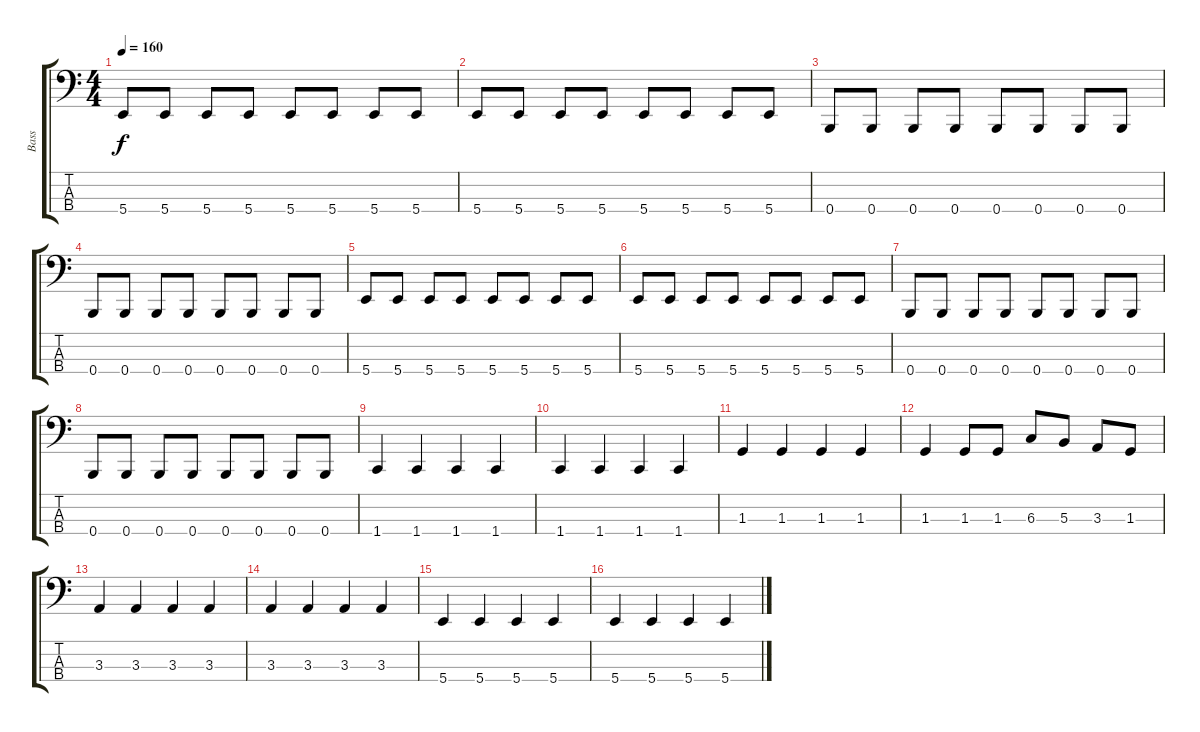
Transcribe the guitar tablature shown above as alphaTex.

\track ("Bass" "Bass") {instrument electricbassfinger}
\staff {score tabs}
\tuning (E2 B1 Gb1 B0) {hide}
\ts (4 4)
\tempo 160
\clef f4
\ks c
5.4.8{dy f} 5.4.8 5.4.8 5.4.8 5.4.8 5.4.8 5.4.8 5.4.8 |
5.4.8 5.4.8 5.4.8 5.4.8 5.4.8 5.4.8 5.4.8 5.4.8 |
0.4.8 0.4.8 0.4.8 0.4.8 0.4.8 0.4.8 0.4.8 0.4.8 |
0.4.8 0.4.8 0.4.8 0.4.8 0.4.8 0.4.8 0.4.8 0.4.8 |
5.4.8 5.4.8 5.4.8 5.4.8 5.4.8 5.4.8 5.4.8 5.4.8 |
5.4.8 5.4.8 5.4.8 5.4.8 5.4.8 5.4.8 5.4.8 5.4.8 |
0.4.8 0.4.8 0.4.8 0.4.8 0.4.8 0.4.8 0.4.8 0.4.8 |
0.4.8 0.4.8 0.4.8 0.4.8 0.4.8 0.4.8 0.4.8 0.4.8 |
1.4.4 1.4.4 1.4.4 1.4.4 |
1.4.4 1.4.4 1.4.4 1.4.4 |
1.3.4 1.3.4 1.3.4 1.3.4 |
1.3.4 1.3.8 1.3.8 6.3.8 5.3.8 3.3.8 1.3.8 |
3.3.4 3.3.4 3.3.4 3.3.4 |
3.3.4 3.3.4 3.3.4 3.3.4 |
5.4.4 5.4.4 5.4.4 5.4.4 |
5.4.4 5.4.4 5.4.4 5.4.4
